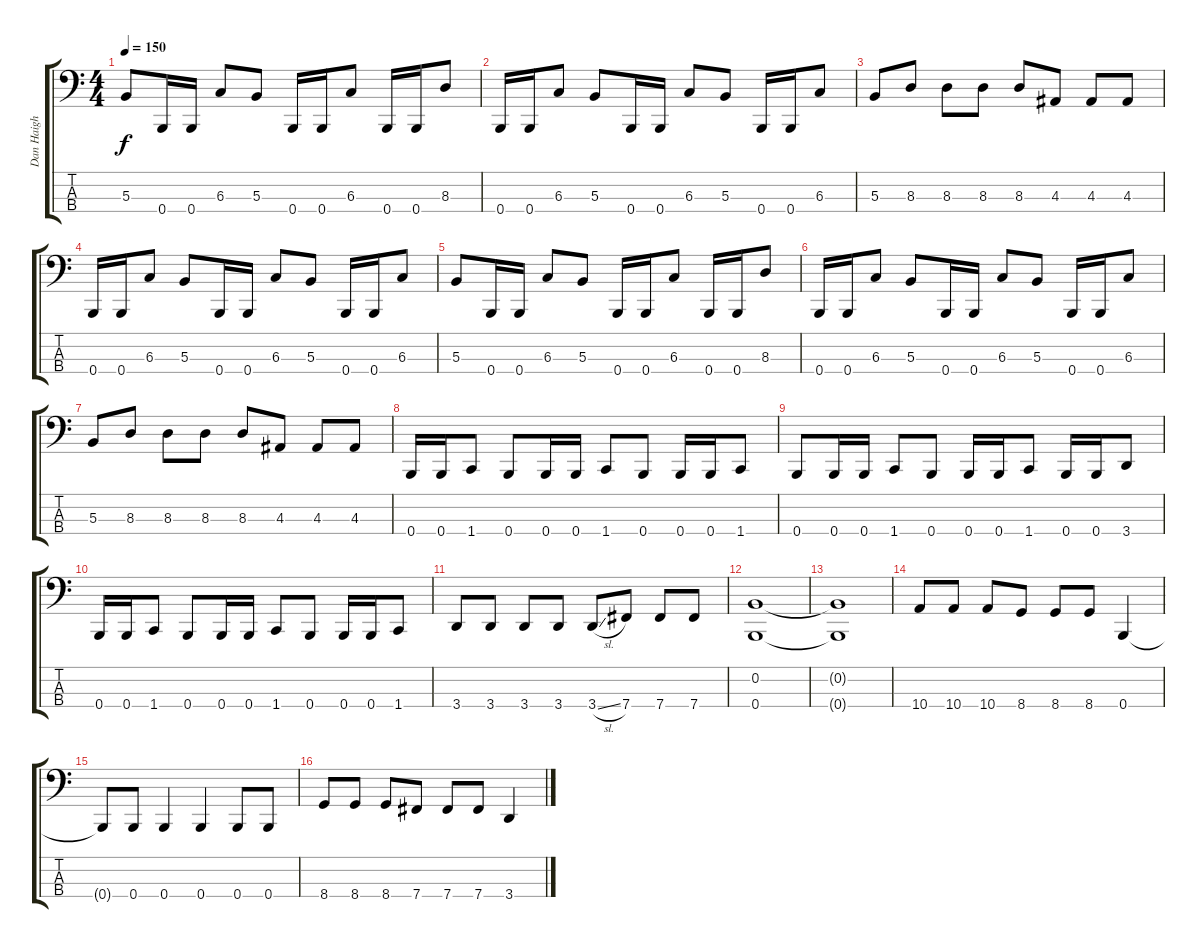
\track ("Dan Haigh - Bass" "Dan Haigh ") {instrument electricbassfinger}
\staff {score tabs}
\tuning (E2 B1 Gb1 B0) {hide}
\ts (4 4)
\tempo 150
\clef f4
\ks c
5.3.8{dy f} 0.4.16 0.4.16 6.3.8 5.3.8 0.4.16 0.4.16 6.3.8 0.4.16 0.4.16 8.3.8 |
0.4.16 0.4.16 6.3.8 5.3.8 0.4.16 0.4.16 6.3.8 5.3.8 0.4.16 0.4.16 6.3.8 |
5.3.8 8.3.8 8.3.8 8.3.8 8.3.8 4.3.8 4.3.8 4.3.8 |
0.4.16 0.4.16 6.3.8 5.3.8 0.4.16 0.4.16 6.3.8 5.3.8 0.4.16 0.4.16 6.3.8 |
5.3.8 0.4.16 0.4.16 6.3.8 5.3.8 0.4.16 0.4.16 6.3.8 0.4.16 0.4.16 8.3.8 |
0.4.16 0.4.16 6.3.8 5.3.8 0.4.16 0.4.16 6.3.8 5.3.8 0.4.16 0.4.16 6.3.8 |
5.3.8 8.3.8 8.3.8 8.3.8 8.3.8 4.3.8 4.3.8 4.3.8 |
0.4.16 0.4.16 1.4.8 0.4.8 0.4.16 0.4.16 1.4.8 0.4.8 0.4.16 0.4.16 1.4.8 |
0.4.8 0.4.16 0.4.16 1.4.8 0.4.8 0.4.16 0.4.16 1.4.8 0.4.16 0.4.16 3.4.8 |
0.4.16 0.4.16 1.4.8 0.4.8 0.4.16 0.4.16 1.4.8 0.4.8 0.4.16 0.4.16 1.4.8 |
3.4.8 3.4.8 3.4.8 3.4.8 3.4{sl}.8 7.4.8 7.4.8 7.4.8 |
(0.2 0.4).1 |
(0.2{t} 0.4{t}).1 |
10.4.8 10.4.8 10.4.8 8.4.8 8.4.8 8.4.8 0.4.4 |
0.4{t}.8 0.4.8 0.4.4 0.4.4 0.4.8 0.4.8 |
8.4.8 8.4.8 8.4.8 7.4.8 7.4.8 7.4.8 3.4.4
